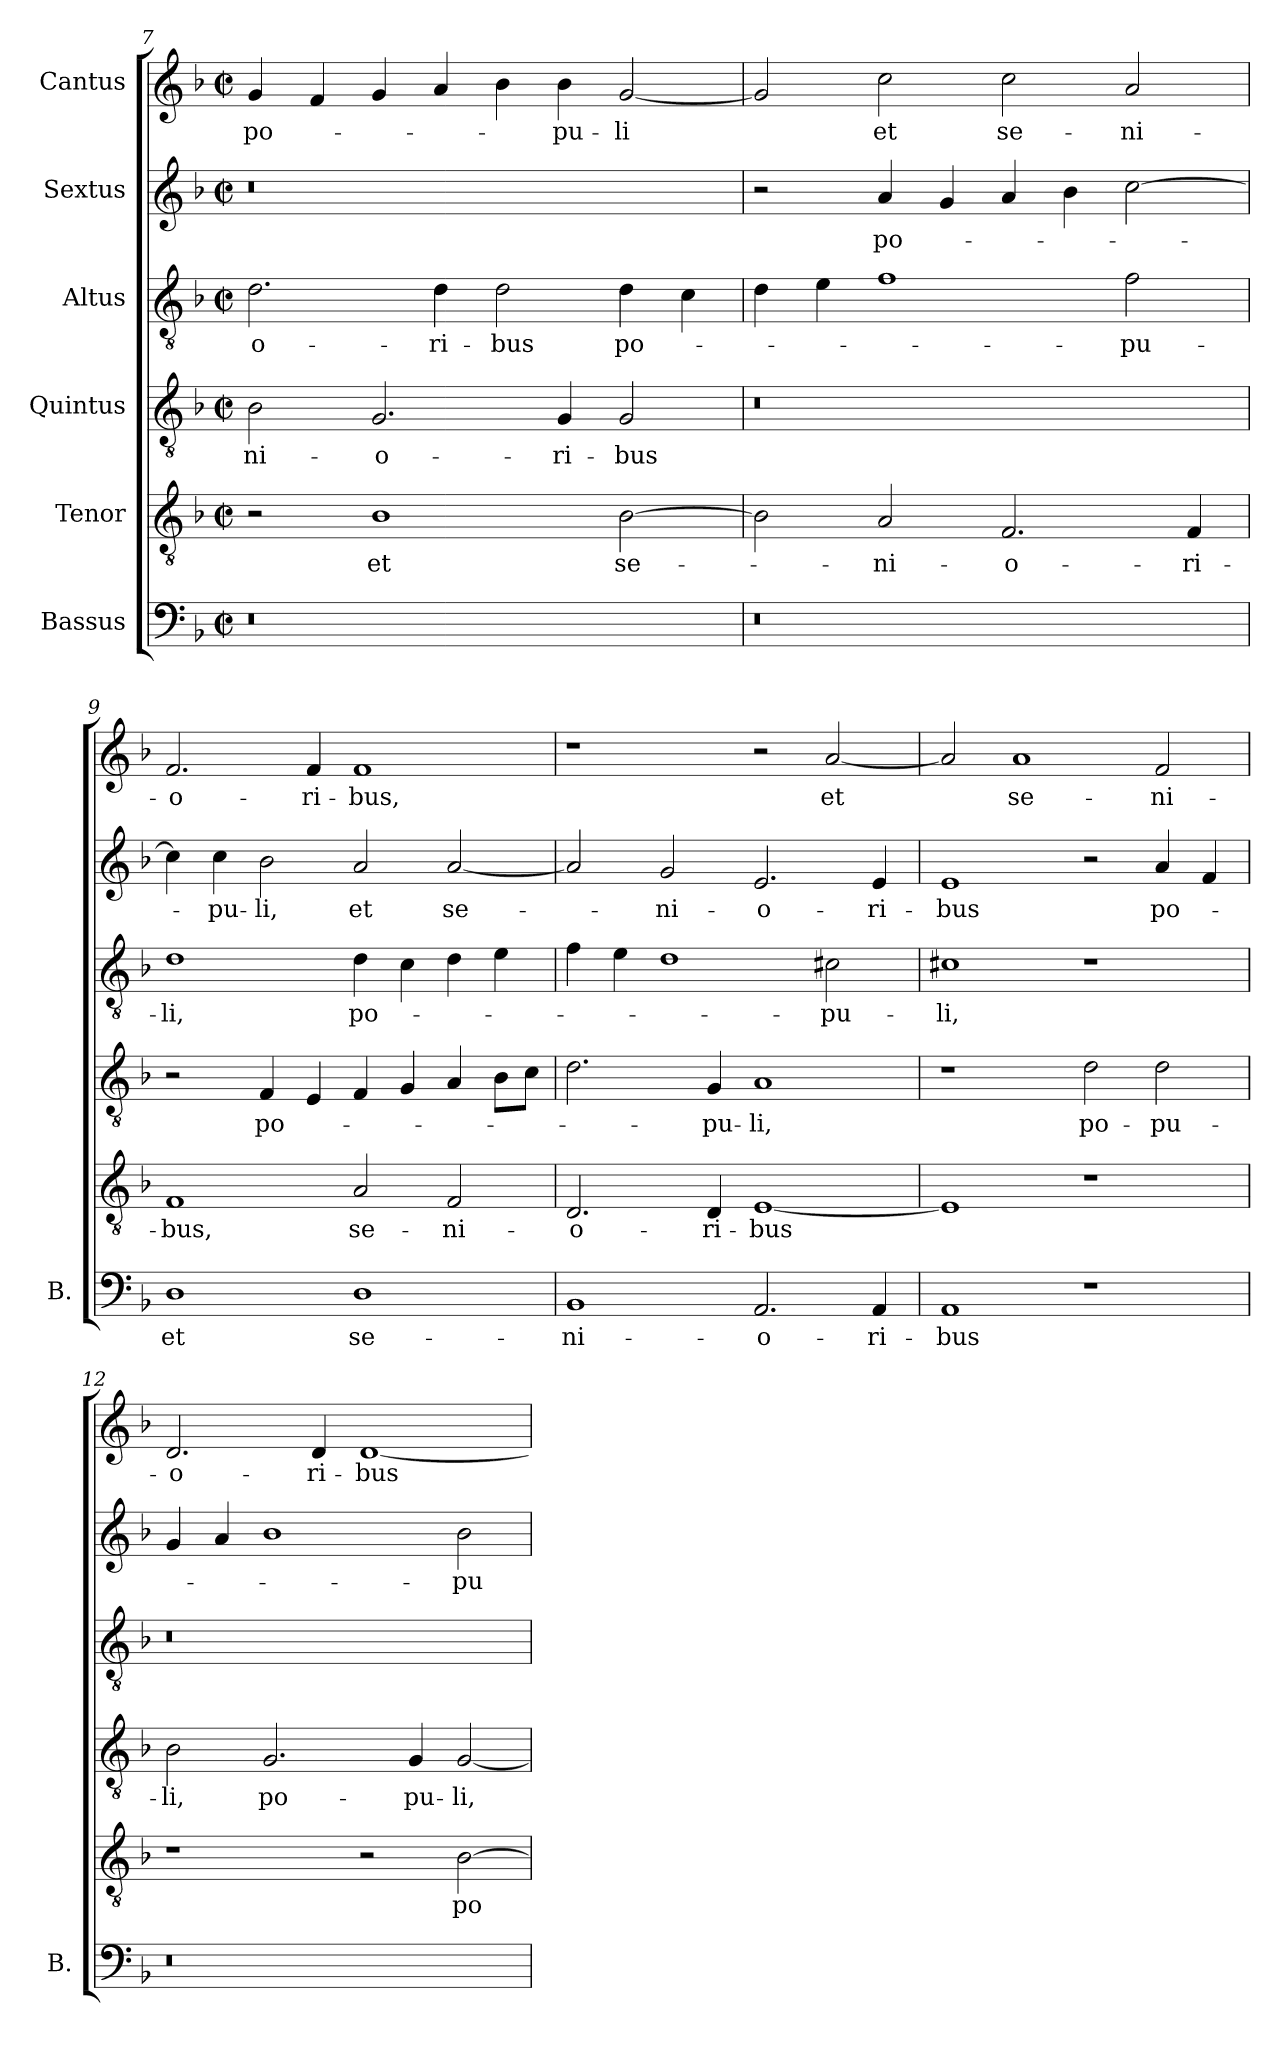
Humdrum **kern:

**kern	**text	**kern	**text	**kern	**text	**kern	**text	**kern	**text	**kern	**text
*part6	*part6	*part5	*part5	*part4	*part4	*part3	*part3	*part2	*part2	*part1	*part1
*staff6	*staff6	*staff5	*staff5	*staff4	*staff4	*staff3	*staff3	*staff2	*staff2	*staff1	*staff1
*I"Bassus	*	*I"Tenor	*	*I"Quintus	*	*I"Altus	*	*I"Sextus	*	*I"Cantus	*
*I'B.	*	*	*	*	*	*	*	*	*	*	*
*clefF4	*	*clefGv2	*	*clefGv2	*	*clefGv2	*	*clefG2	*	*clefG2	*
*k[b-]	*	*k[b-]	*	*k[b-]	*	*k[b-]	*	*k[b-]	*	*k[b-]	*
*F:	*	*F:	*	*F:	*	*F:	*	*F:	*	*F:	*
*M2/2	*	*M2/2	*	*M2/2	*	*M2/2	*	*M2/2	*	*M2/2	*
*met(c|)	*	*met(c|)	*	*met(c|)	*	*met(c|)	*	*met(c|)	*	*met(c|)	*
=7	=7	=7	=7	=7	=7	=7	=7	=7	=7	=7	=7
!LO:N:vis=0	!	!	!	!	!	!	!	!LO:N:vis=0	!	!	!
1r	.	2r	.	2B-\	-ni-	2.d\	-o-	1r	.	4g/	po-
.	.	.	.	.	.	.	.	.	.	4f/	.
.	.	1B-\	et	2.G/	-o-	.	.	.	.	4g/	.
.	.	.	.	.	.	4d\	-ri-	.	.	4a/	.
1ryy	.	.	.	.	.	2d\	-bus	1ryy	.	4b-\	.
.	.	.	.	4G/	-ri-	.	.	.	.	4b-\	-pu-
.	.	[2B-\	se-	2G/	-bus	4d\	po-	.	.	[2g/	-li
.	.	.	.	.	.	4c\	.	.	.	.	.
=8	=8	=8	=8	=8	=8	=8	=8	=8	=8	=8	=8
!LO:N:vis=0	!	!	!	!LO:N:vis=0	!	!	!	!	!	!	!
1r	.	2B-\]	.	1r	.	4d\	.	2r	.	2g/]	.
.	.	.	.	.	.	4e\	.	.	.	.	.
.	.	2A/	-ni-	.	.	1f\	.	4a/	po-	2cc\	et
.	.	.	.	.	.	.	.	4g/	.	.	.
1ryy	.	2.F/	-o-	1ryy	.	.	.	4a/	.	2cc\	se-
.	.	.	.	.	.	.	.	4b-\	.	.	.
.	.	.	.	.	.	2f\	-pu-	[2cc\	.	2a/	-ni-
.	.	4F/	-ri-	.	.	.	.	.	.	.	.
=9	=9	=9	=9	=9	=9	=9	=9	=9	=9	=9	=9
1D\	et	1F/	-bus,	2r	.	1d\	-li,	4cc\]	.	2.f/	-o-
.	.	.	.	.	.	.	.	4cc\	-pu-	.	.
.	.	.	.	4F/	po-	.	.	2b-\	-li,	.	.
.	.	.	.	4E/	.	.	.	.	.	4f/	-ri-
1D\	se-	2A/	se-	4F/	.	4d\	po-	2a/	et	1f/	-bus,
.	.	.	.	4G/	.	4c\	.	.	.	.	.
.	.	2F/	-ni-	4A/	.	4d\	.	[2a/	se-	.	.
.	.	.	.	8B-\L	.	4e\	.	.	.	.	.
.	.	.	.	8c\J	.	.	.	.	.	.	.
=10	=10	=10	=10	=10	=10	=10	=10	=10	=10	=10	=10
1BB-/	-ni-	2.D/	-o-	2.d\	.	4f\	.	2a/]	.	1r	.
.	.	.	.	.	.	4e\	.	.	.	.	.
.	.	.	.	.	.	1d\	.	2g/	-ni-	.	.
.	.	4D/	-ri-	4G/	-pu-	.	.	.	.	.	.
2.AA/	-o-	[1E/	-bus	1A/	-li,	.	.	2.e/	-o-	2r	.
.	.	.	.	.	.	2c#X\	-pu-	.	.	[2a/	et
4AA/	-ri-	.	.	.	.	.	.	4e/	-ri-	.	.
=11	=11	=11	=11	=11	=11	=11	=11	=11	=11	=11	=11
1AA/	-bus	1E/]	.	1r	.	1c#X\	-li,	1e/	-bus	2a/]	.
.	.	.	.	.	.	.	.	.	.	1a/	se-
1r	.	1r	.	2d\	po-	1r	.	2r	.	.	.
.	.	.	.	2d\	-pu-	.	.	4a/	po-	2f/	-ni-
.	.	.	.	.	.	.	.	4f/	.	.	.
=12	=12	=12	=12	=12	=12	=12	=12	=12	=12	=12	=12
!LO:N:vis=0	!	!	!	!	!	!LO:N:vis=0	!	!	!	!	!
1r	.	1r	.	2B-\	-li,	1r	.	4g/	.	2.d/	-o-
.	.	.	.	.	.	.	.	4a/	.	.	.
.	.	.	.	2.G/	po-	.	.	1b-\	.	.	.
.	.	.	.	.	.	.	.	.	.	4d/	-ri-
1ryy	.	2r	.	.	.	1ryy	.	.	.	[1d/	-bus
.	.	.	.	4G/	-pu-	.	.	.	.	.	.
.	.	[2B-\	po-	[2G/	-li,	.	.	2b-\	-pu-	.	.
=	=	=	=	=	=	=	=	=	=	=	=
*-	*-	*-	*-	*-	*-	*-	*-	*-	*-	*-	*-
